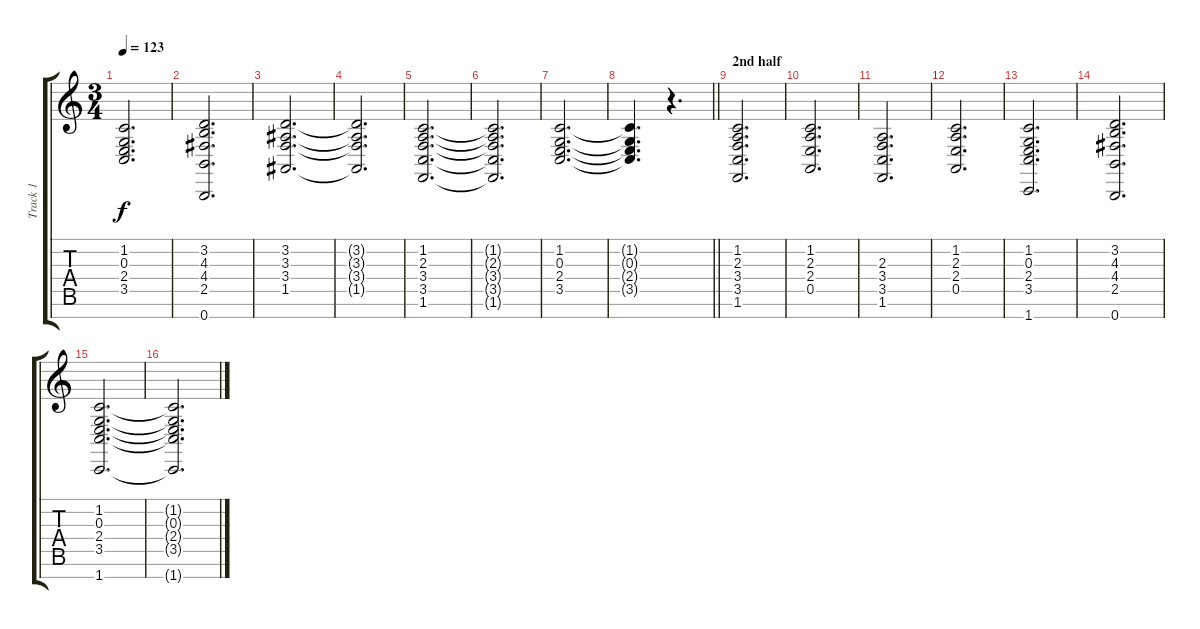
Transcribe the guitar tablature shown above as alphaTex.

\track ("Track 1" "Track 1") {instrument stringensemble1}
\staff {score tabs}
\tuning (E4 B3 G3 D3 A2 E2 B1) {hide}
\ts (3 4)
\tempo 123
\clef g2
\ks c
(1.2 0.3 2.4 3.5).2{d dy f} |
(3.2 4.3 4.4 2.5 0.7).2{d} |
(3.2 3.3 3.4 1.5).2{d} |
(3.2{t} 3.3{t} 3.4{t} 1.5{t}).2{d} |
(1.2 2.3 3.4 3.5 1.6).2{d} |
(1.2{t} 2.3{t} 3.4{t} 3.5{t} 1.6{t}).2{d} |
(1.2 0.3 2.4 3.5).2{d} |
\barLineRight lightlight
(1.2{t} 0.3{t} 2.4{t} 3.5{t}).4{d} r.4{d} |
\section ("" "2nd half")
(1.2 2.3 3.4 3.5 1.6).2{d} |
(1.2 2.3 2.4 0.5).2{d} |
(2.3 3.4 3.5 1.6).2{d} |
(1.2 2.3 2.4 0.5).2{d} |
(1.2 0.3 2.4 3.5 1.7).2{d} |
(3.2 4.3 4.4 2.5 0.7).2{d} |
(1.2 0.3 2.4 3.5 1.7).2{d} |
(1.2{t} 0.3{t} 2.4{t} 3.5{t} 1.7{t}).2{d}
